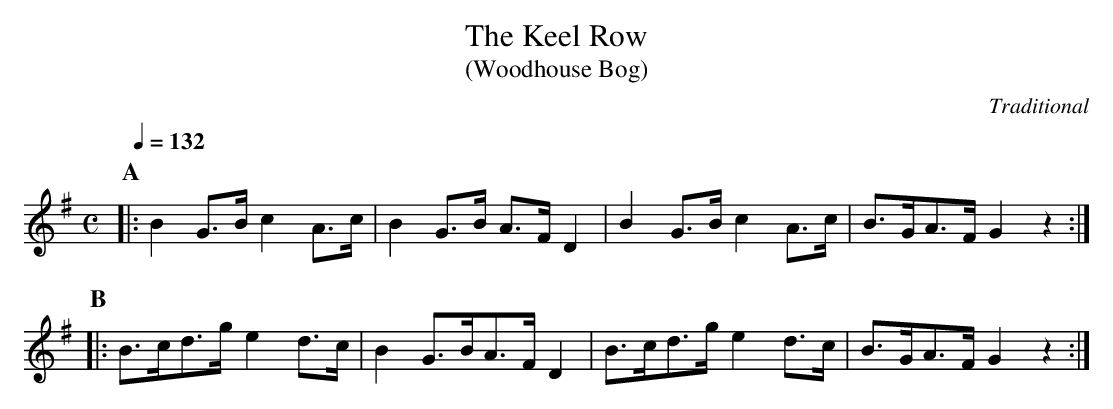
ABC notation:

X:1
T:The Keel Row
T:(Woodhouse Bog)
C:Traditional
M:C
L:1/8
Q:1/4=132
K:G Major
P:A
|: B2 G>B c2 A>c | B2 G>B A>F D2 | B2 G>B c2 A>c | B>GA>F G2 z2 :|
P:B
|: B>cd>g e2 d>c | B2 G>BA>F D2 | B>cd>g e2 d>c | B>GA>F G2 z2 :|
